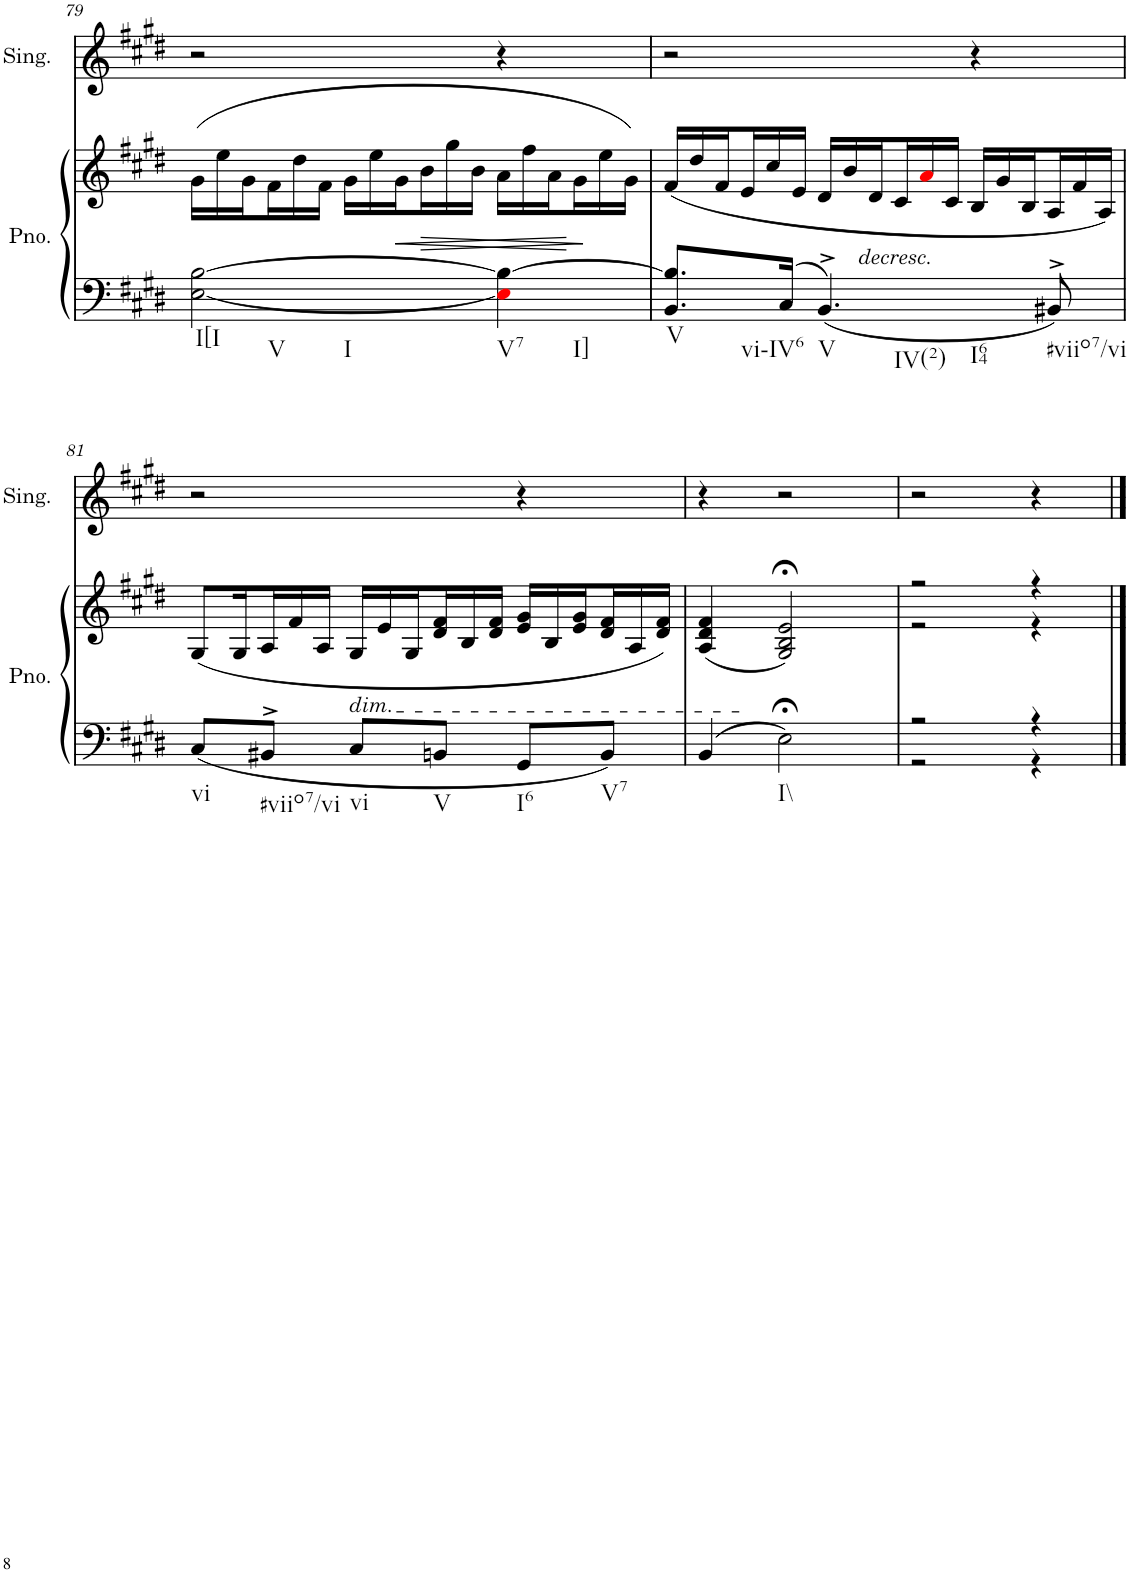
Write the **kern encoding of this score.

**kern	**kern	**dynam	**kern
*part2	*part2	*part2	*part1
*staff3	*staff2	*staff2/3	*staff1
*I"Pianoforte	*	*	*I"Singstimme
*I'Pno.	*	*	*I'Sing.
!!LO:PB:g=z
*clefF4	*clefG2	*	*clefG2
*k[f#c#g#d#]	*k[f#c#g#d#]	*	*k[f#c#g#d#]
*M3/4	*M3/4	*	*M3/4
*	*Xtuplet	*	*
=79	=79	=79	=79
!LO:TX:b:t=I[I	!	!	!
!LO:TX:b:t=V	!	!	!
!LO:TX:b:t=I	!	!	!
[2E\ [2B\	(24g#\LL	.	2r
.	24ee\	.	.
.	24g#\	.	.
.	24f#\	.	.
.	24dd#\	.	.
.	24f#\JJ	.	.
.	24g#\LL	.	.
.	24ee\	.	.
!	!	!LO:HP:b	!
.	24g#\	<	.
!	!	!LO:HP:n=1:b	!
.	24b\	[ >	.
.	24gg#\	]	.
.	24b\JJ	.	.
!LO:TX:b:t=V7	!	!	!
!LO:TX:b:t=I]	!	!	!
4Ei\] 4B\_	24a\LL	.	4r
.	24ff#\	.	.
.	24a\	.	.
.	24g#\	.	.
.	24ee\	.	.
.	24g#\JJ)	.	.
=80	=80	=80	=80
!LO:TX:b:t=V	!	!	!
!LO:TX:b:t=vi-IV6	!	!	!
8.BB/ 8.B/]L	(24f#/LL	.	2r
.	24dd#/	.	.
.	24f#/	.	.
.	24e/	.	.
.	24cc#/	.	.
16C#/Jk	.	.	.
.	24e/JJ	.	.
!LO:TX:b:t=V	!	!	!
!LO:TX:b:t=IV(2)	!	!	!
!LO:TX:b:t=I64	!	!	!
4.BB^>/	24d#/LL	.	.
.	24b/	.	.
.	24d#/	.	.
!	!LO:TX:b:i:t=decresc.	!	!
.	24c#/	.	.
.	24ai/	.	.
.	24c#/JJ	.	.
.	24B/LL	.	4r
.	24g#/	.	.
.	24B/	.	.
!LO:TX:b:t=#viio7/vi	!	!	!
8BB#X^>/	24A/	.	.
.	24f#/	.	.
.	24A/JJ)	.	.
!!LO:LB:g=z
=81	=81	=81	=81
!LO:TX:b:t=vi	!	!	!
8C#/L	(12G#/L	.	2r
.	24G#/L	.	.
!LO:TX:b:t=#viio7/vi	!	!	!
8BB#X^>/J	24A/	.	.
.	24f#/	.	.
.	24A/JJ	.	.
!	!LO:TX:b:i:t=dim.	!	!
!LO:TX:b:t=vi	!	!	!
8C#/L	24G#/LL	.	.
.	24e/	.	.
.	24G#/	.	.
!LO:TX:b:t=V	!	!	!
8BBn/J	24d#/ 24f#/	.	.
.	24B/	.	.
.	24d#/ 24f#/JJ	.	.
!LO:TX:b:t=I6	!	!	!
8GG#/L	24e/ 24g#/LL	.	4r
.	24B/	.	.
.	24e/ 24g#/	.	.
!LO:TX:b:t=V7	!	!	!
8BB/J	24d#/ 24f#/	.	.
.	24A/	.	.
.	24d#/ 24f#/JJ)	.	.
=82	=82	=82	=82
4BB/	(4A/ 4d#/ 4f#/	.	4r
!LO:TX:b:t=I\\	!	!	!
2E;<\	2G#/;< 2B/;< 2e/;<)	.	2r
=83	=83	=83	=83
*^	*^	*	*
2r	2r	2r	2r	.	2r
4r	4r	4r	4r	.	4r
*v	*v	*	*	*	*
*	*v	*v	*	*
==	==	==	==
*-	*-	*-	*-
